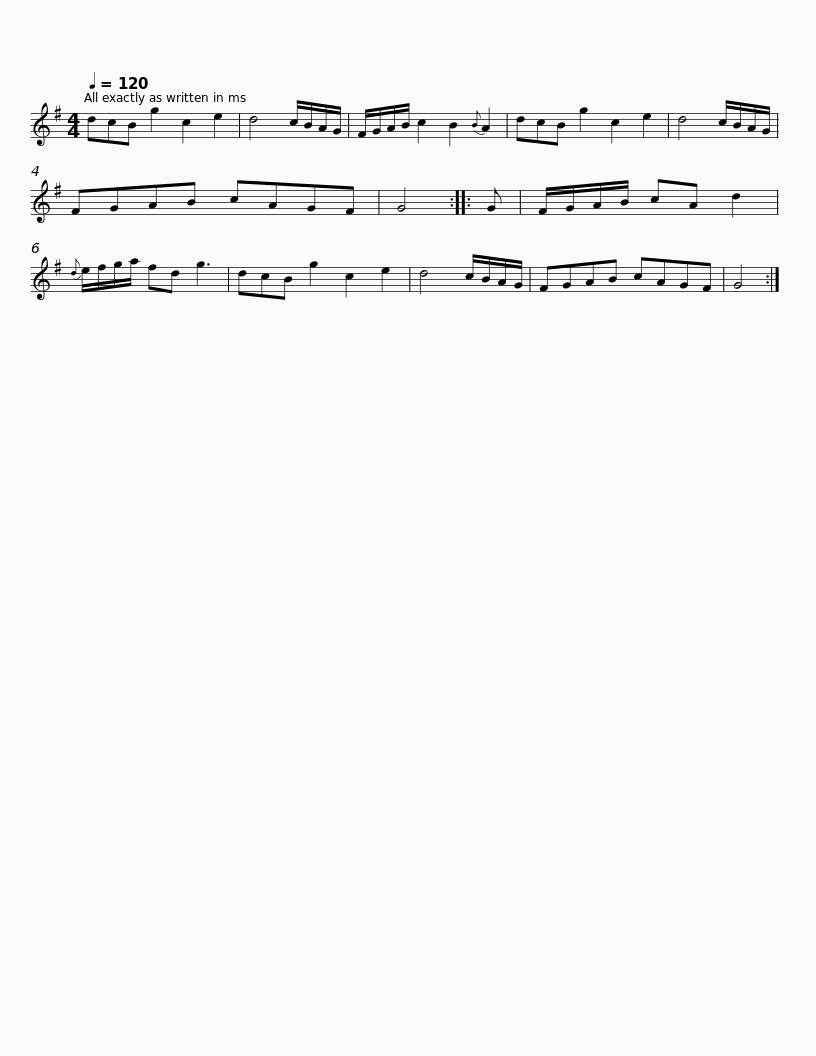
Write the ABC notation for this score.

X:1
L:1/8
Q:1/4=120
M:4/4
I:linebreak $
K:G
V:1 treble
V:1
 dcB g2 c2 e2 | d4 c/B/A/G/ | F/G/A/B/ c2 B2{B} A2 | dcB g2 c2 e2 | d4 c/B/A/G/ | %5
 FGAB cAGF | G4 :: G |$ F/G/A/B/ cA d2 |{d} e/f/g/a/ fd g3 | %10
 dcB g2 c2 e2 | d4 c/B/A/G/ | FGAB cAGF | G4 :| %14
